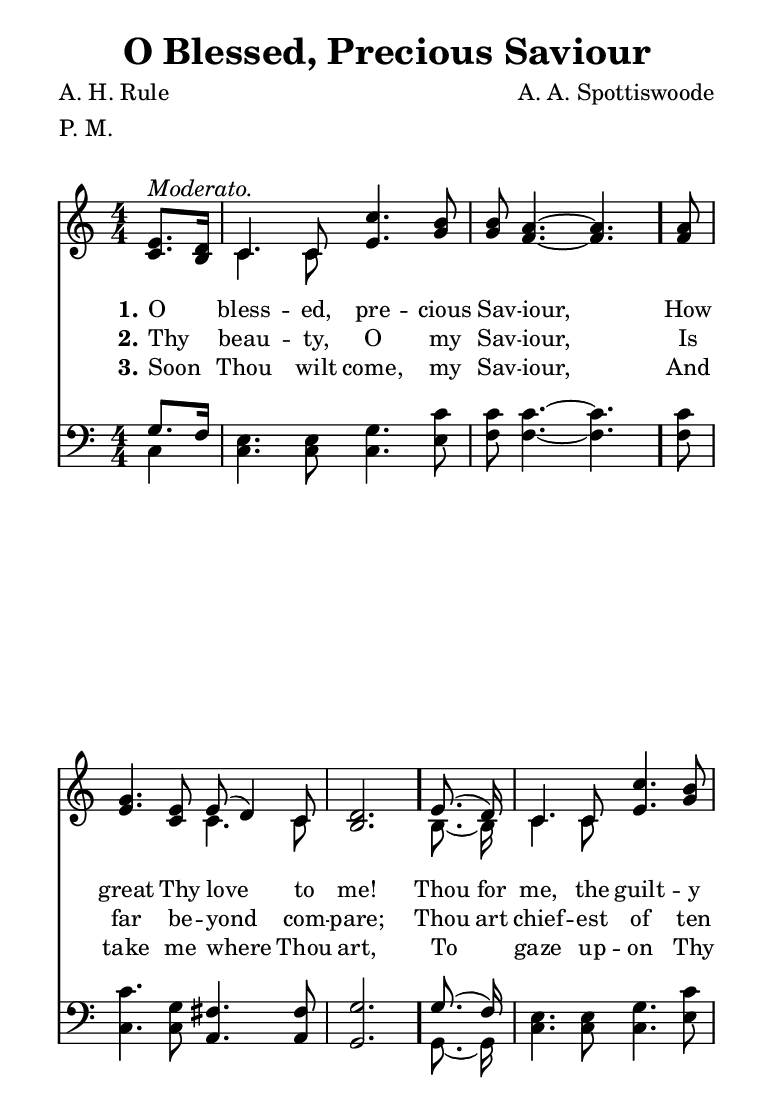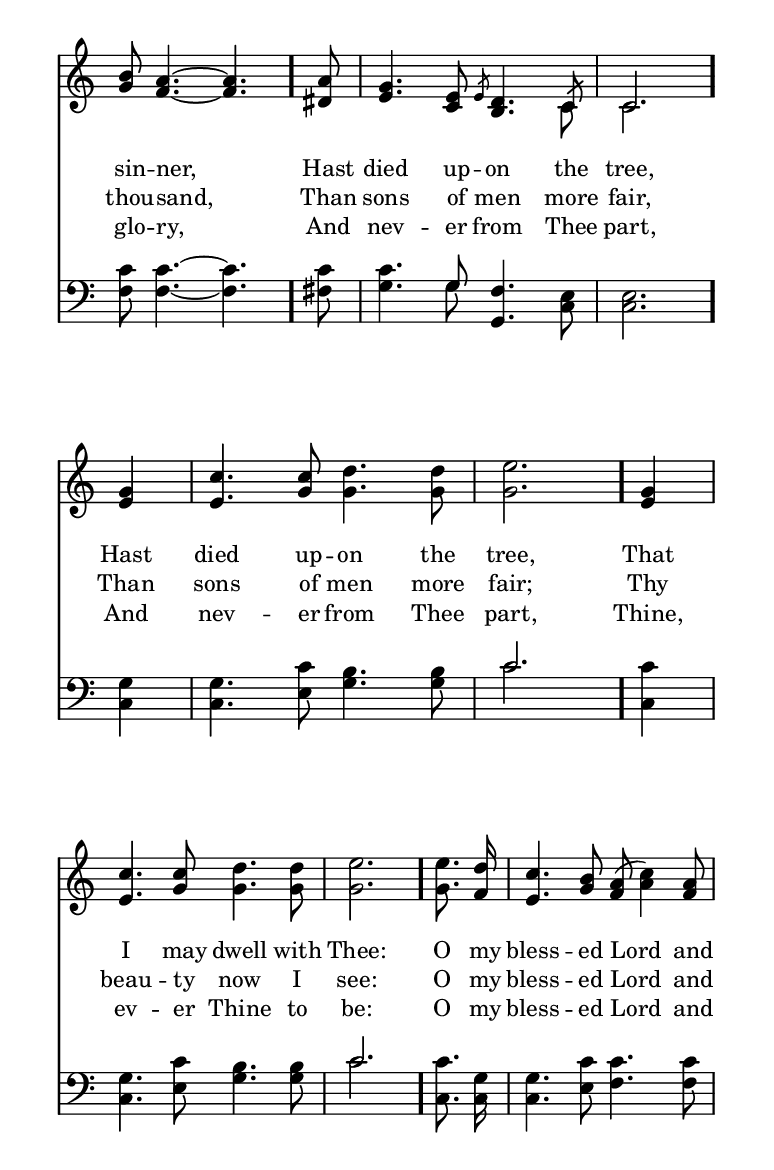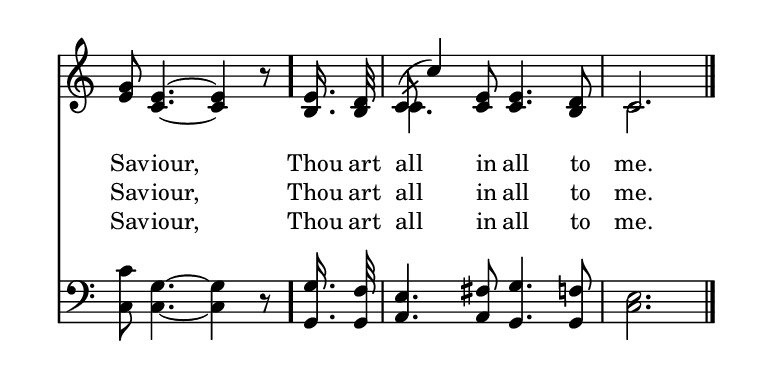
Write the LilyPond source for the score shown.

\include "common/global.ily"
\paper {
  \include "common/paper.ily"
}

\header{
  hymnnumber = "245"
  title = "O Blessed, Precious Saviour"
  tunename = ""
  meter = "P. M."
  poet = "A. H. Rule"
  composer = "A. A. Spottiswoode"
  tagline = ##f
}

global = {
  \include "common/overrides.ily"
  \override Staff.TimeSignature.style = #'numbered
  \time 4/4
  \override Score.MetronomeMark.transparent = ##t % hide all fermata changes too
  \tempo 4=90
  \key c \major
  \partial 4
  \autoBeamOff
}

notesSoprano = {
\global
\relative c' {

  e8.^\markup{\italic Moderato.}[ d16] | c4. c8 c'4. b8 | b8 a4. ~ a4.
  a8 | g4. e8 e8( d4) c8 | d2.
  e8.( d16) | c4. c8 c'4. b8 | b8 a4. ~ a4.
  a8 | g4. e8 \slashedGrace e8 d4. c8 | c2.

  g'4 | c4. c8 d4. d8 | e2.
  g,4 | c4. c8 d4. d8 | e2.
  e8. d16 | c4. b8 a8( c4) a8 | g8 e4. ~ e4 r8
  e16. d32 | c8( c'4) e,8 e4. d8 | c2.

  \bar "|."

}
}

notesAlto = {
\global
\relative e' {

  c8.[ b16] | c4. c8 e4. g8 | g f4. ~ f4.
  f8 | e4. c8 c4. c8 | b2. \eogbreak
  b8. ~ b16 | c4. c8 e4. g8 | g f4. ~ f4.
  dis8 | e4. c8 b4. c8 | c2. \eogbreak

  e4 | e4. g8 g4. g8 | g2.
  e4 | e4. g8 g4. g8 | g2. \eogbreak
  g8. f16 | e4. g8 f8( a4) f8 | e8 c4. ~ c4 r8
  b16. b32 | c4. c8 c4. b8 | c2. \eogbreak

}
}

notesTenor = {
\global
\relative a {

  g8.[ f16] | e4. e8 g4. c8 | c8 c4. ~ c4.
  c8 | c4. g8 fis4. fis8 | g2.
  g8.( f16) | e4. e8 g4. c8 | c8 c4. ~ c4.
  c8 | c4. g8 f4. e8 | e2.

  g4 | g4. c8 b4. b8 | c2.
  c4 | g4. c8 b4. b8 | c2.
  c8. g16 | g4. c8 c4. c8 | c8 g4. ~ g4 r8
  g16. f32 | e4. fis8 g4. f8 | e2.

}
}

notesBass = {
\global
\relative f {

  c4 | c4. c8 c4. e8 | f8 f4. ~ f4.
  f8 | c4. c8 a4. a8 | g2.
  g8. ~ g16 | c4. c8 c4. e8 | f8 f4. ~ f4.
  fis8 | g4. g8 g,4. c8 | c2.

  c4 | c4. e8 g4. g8 | c2.
  c,4 | c4. e8 g4. g8 | c2.
  c,8. c16 | c4. e8 f4. f8 | c8 c4. ~ c4 r8
  g16. g32 | a4. a8 g4. g8 | c2.

}
}

wordsA = \lyricmode {
\set stanza = "1."

O bless -- ed, pre -- cious Sav -- iour, \bar "."
How great Thy love to me! \bar "."
{ \mon } Thou for { \moff } me, the guilt -- y sin -- ner, \bar "."
Hast died up -- on the tree, \bar "."
Hast died up -- on the tree, \bar "."
That I may dwell with Thee: \bar "."
O my bless -- ed Lord and Sav -- iour, \bar "."
Thou art all in all to me. \bar "."

}

wordsB = \lyricmode {
\set stanza = "2."

Thy beau -- ty, O my Sav -- iour,
Is far be -- yond com -- pare;
{ \mon } Thou art { \moff } chief -- est of ten thou -- sand,
Than sons of men more fair,
Than sons of men more fair;
Thy beau -- ty now I see:
O my bless -- ed Lord and Sav -- iour,
Thou art all in all to me.

}

wordsC = \lyricmode {
\set stanza = "3."

Soon Thou wilt come, my Sav -- iour,
And take me where Thou art,
To gaze up -- on Thy glo -- ry,
And nev -- er from Thee part,
And nev -- er from Thee part,
Thine, ev -- er Thine to be:
O my bless -- ed Lord and Sav -- iour,
Thou art all in all to me.

}

\score {
  \context ChoirStaff <<
    \context Staff = upper <<
      \set Staff.autoBeaming = ##f
      \set ChoirStaff.systemStartDelimiter = #'SystemStartBar
      \set ChoirStaff.printPartCombineTexts = ##f
      \partcombine #'(2 . 9) \notesSoprano \notesAlto
      \context NullVoice = sopranos { \voiceOne << \notesSoprano >> }
      \context Lyrics = one   \lyricsto sopranos \wordsA
      \context Lyrics = two   \lyricsto sopranos \wordsB
      \context Lyrics = three \lyricsto sopranos \wordsC
    >>
    \context Staff = men <<
      \set Staff.autoBeaming = ##f
      \clef bass
      \set ChoirStaff.printPartCombineTexts = ##f
      \partcombine #'(2 . 9) \notesTenor \notesBass
    >>
  >>
  \layout {
    \include "common/layout.ily"
  }
  \midi{
    \include "common/midi.ily"
  }
}

\version "2.19.49"  % necessary for upgrading to future LilyPond versions.

% vi:set et ts=2 sw=2 ai nocindent syntax=lilypond:
